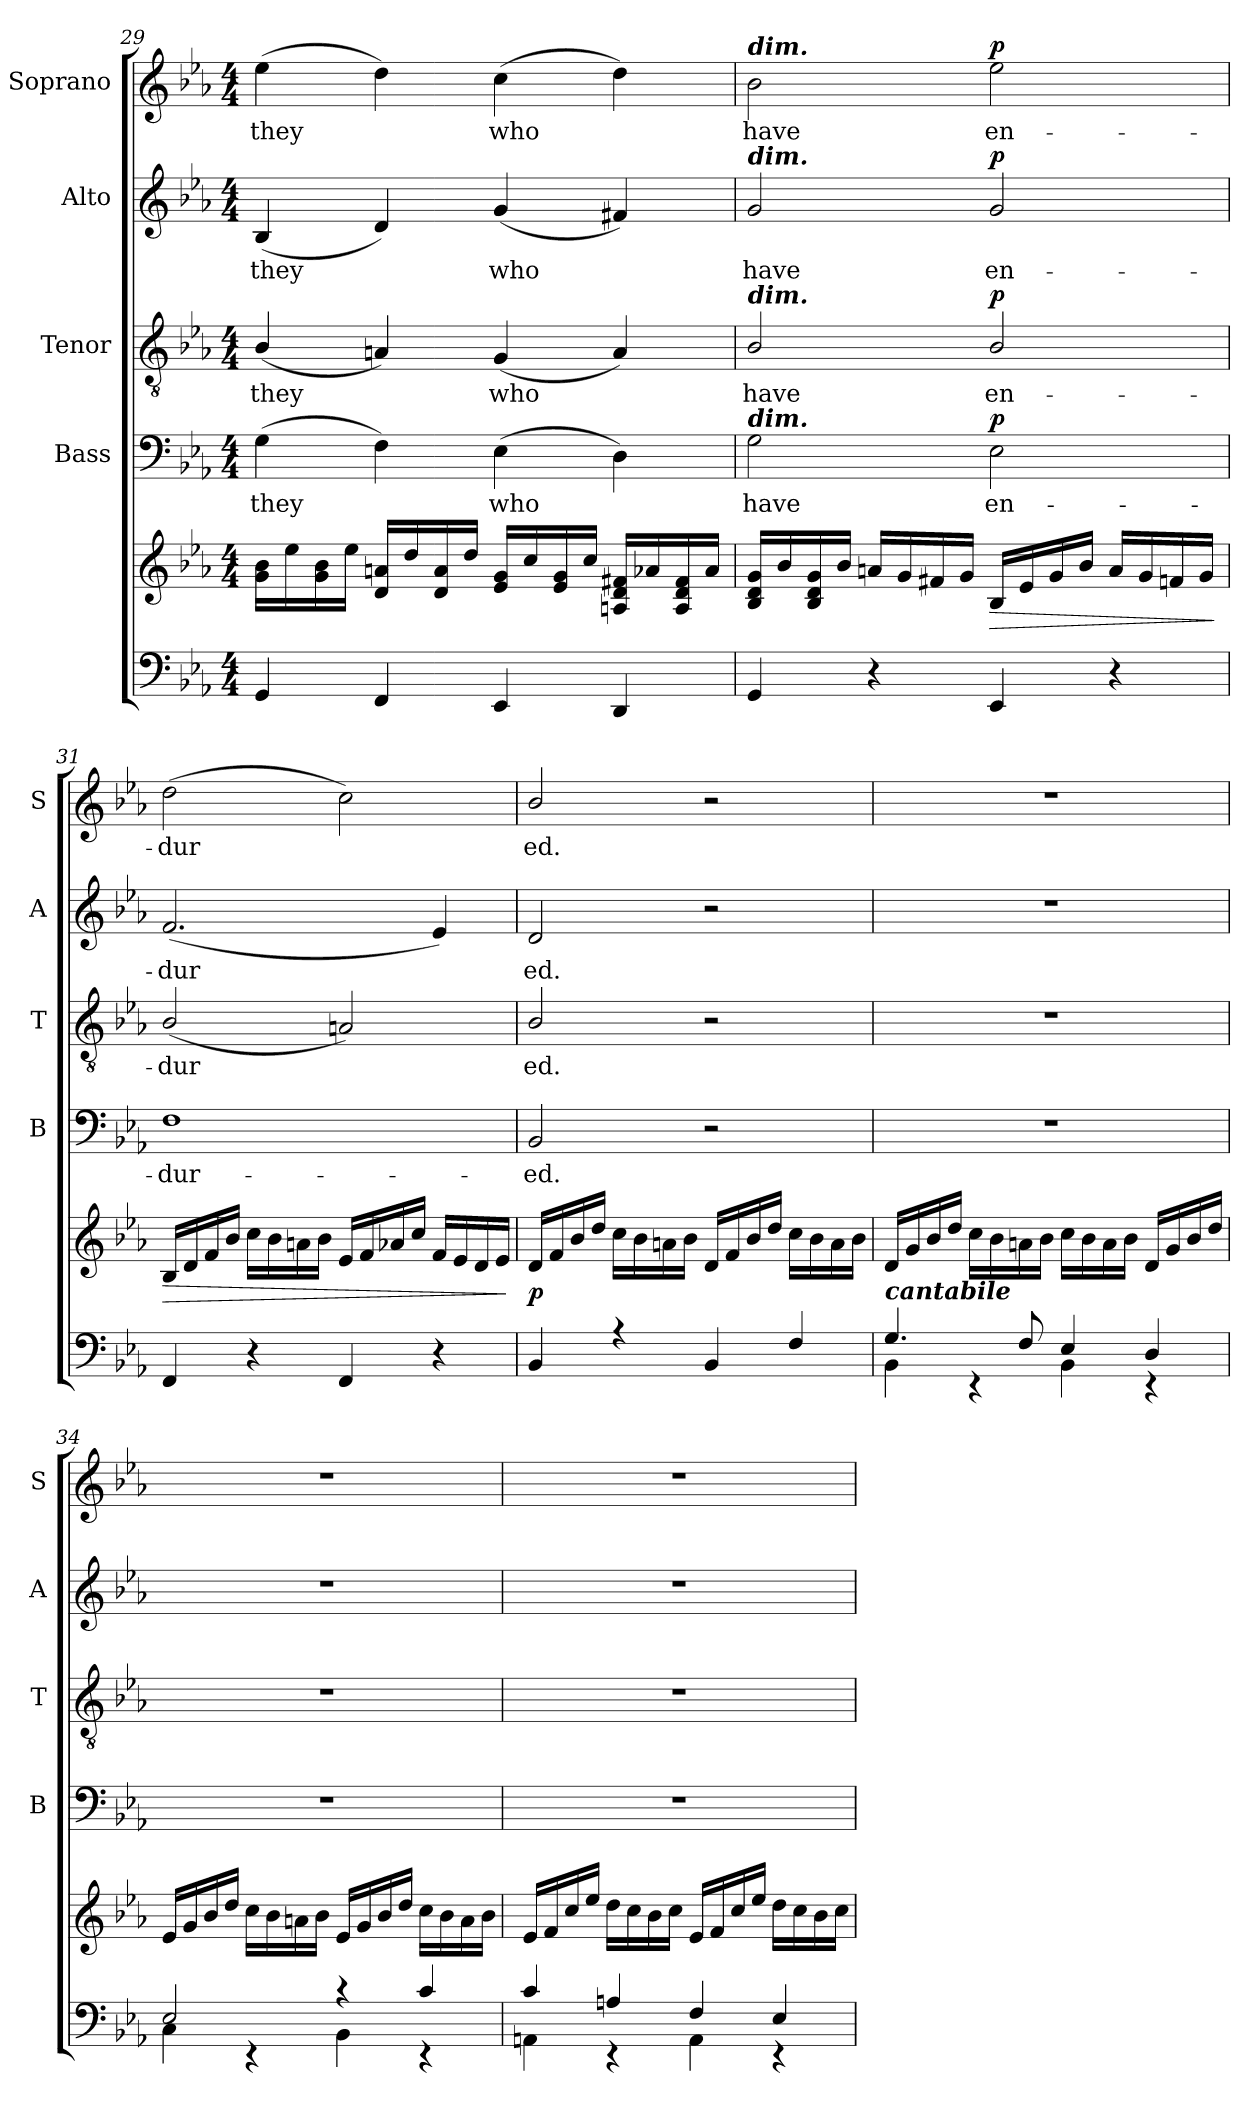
**kern	**kern	**dynam	**kern	**text	**dynam	**kern	**text	**dynam	**kern	**text	**dynam	**kern	**text	**dynam
*part6	*part5	*part5	*part4	*part4	*part4	*part3	*part3	*part3	*part2	*part2	*part2	*part1	*part1	*part1
*staff6	*staff5	*staff5	*staff4	*staff4	*staff4	*staff3	*staff3	*staff3	*staff2	*staff2	*staff2	*staff1	*staff1	*staff1
*	*	*	*I"Bass	*	*	*I"Tenor	*	*	*I"Alto	*	*	*I"Soprano	*	*
*	*	*	*I'B	*	*	*I'T	*	*	*I'A	*	*	*I'S	*	*
*clefF4	*clefG2	*	*clefF4	*	*	*clefGv2	*	*	*clefG2	*	*	*clefG2	*	*
*k[b-e-a-]	*k[b-e-a-]	*	*k[b-e-a-]	*	*	*k[b-e-a-]	*	*	*k[b-e-a-]	*	*	*k[b-e-a-]	*	*
*E-:	*E-:	*	*E-:	*	*	*E-:	*	*	*E-:	*	*	*E-:	*	*
*M4/4	*M4/4	*	*M4/4	*	*	*M4/4	*	*	*M4/4	*	*	*M4/4	*	*
=29	=29	=29	=29	=29	=29	=29	=29	=29	=29	=29	=29	=29	=29	=29
!	!	!	!	!LO:LY:b	!	!	!LO:LY:b	!	!	!LO:LY:b	!	!	!LO:LY:b	!
4GG/	16g\ 16b-\LL	.	(>4G\	they	.	(<4B-/	they	.	(<4B-/	they	.	(>4ee-\	they	.
.	16ee-\	.	.	.	.	.	.	.	.	.	.	.	.	.
.	16g\ 16b-\	.	.	.	.	.	.	.	.	.	.	.	.	.
.	16ee-\JJ	.	.	.	.	.	.	.	.	.	.	.	.	.
4FF/	16d/ 16an/LL	.	4F\)	.	.	4An/)	.	.	4d/)	.	.	4dd\)	.	.
.	16dd/	.	.	.	.	.	.	.	.	.	.	.	.	.
.	16d/ 16a/	.	.	.	.	.	.	.	.	.	.	.	.	.
.	16dd/JJ	.	.	.	.	.	.	.	.	.	.	.	.	.
!	!	!	!	!LO:LY:b	!	!	!LO:LY:b	!	!	!LO:LY:b	!	!	!LO:LY:b	!
4EE-/	16e-/ 16g/LL	.	(>4E-\	who	.	(<4G/	who	.	(<4g/	who	.	(>4cc\	who	.
.	16cc/	.	.	.	.	.	.	.	.	.	.	.	.	.
.	16e-/ 16g/	.	.	.	.	.	.	.	.	.	.	.	.	.
.	16cc/JJ	.	.	.	.	.	.	.	.	.	.	.	.	.
4DD/	16An/ 16d/ 16f#X/LL	.	4D\)	.	.	4A/)	.	.	4f#X/)	.	.	4dd\)	.	.
.	16a-X/	.	.	.	.	.	.	.	.	.	.	.	.	.
.	16A/ 16d/ 16f#/	.	.	.	.	.	.	.	.	.	.	.	.	.
.	16a-/JJ	.	.	.	.	.	.	.	.	.	.	.	.	.
=30	=30	=30	=30	=30	=30	=30	=30	=30	=30	=30	=30	=30	=30	=30
!	!	!	!	!	!	!	!	!	!	!	!	!LO:TX:a:Bi:t=dim.	!	!
!	!	!	!	!	!	!	!	!	!LO:TX:a:Bi:t=dim.	!	!	!	!	!
!	!	!	!	!	!	!LO:TX:a:Bi:t=dim.	!	!	!	!	!	!	!	!
!	!	!	!LO:TX:a:Bi:t=dim.	!	!	!	!	!	!	!	!	!	!	!
!	!	!	!	!LO:LY:b	!	!	!LO:LY:b	!	!	!LO:LY:b	!	!	!LO:LY:b	!
4GG/	16B-/ 16d/ 16g/LL	.	2G\	have	.	2B-/	have	.	2g/	have	.	2b-\	have	.
.	16b-/	.	.	.	.	.	.	.	.	.	.	.	.	.
.	16B-/ 16d/ 16g/	.	.	.	.	.	.	.	.	.	.	.	.	.
.	16b-/JJ	.	.	.	.	.	.	.	.	.	.	.	.	.
4r	16an/LL	.	.	.	.	.	.	.	.	.	.	.	.	.
.	16g/	.	.	.	.	.	.	.	.	.	.	.	.	.
.	16f#X/	.	.	.	.	.	.	.	.	.	.	.	.	.
.	16g/JJ	.	.	.	.	.	.	.	.	.	.	.	.	.
!	!	!LO:HP:b	!	!LO:LY:b	!LO:DY:b	!	!LO:LY:b	!LO:DY:b	!	!LO:LY:b	!LO:DY:b	!	!LO:LY:b	!LO:DY:b
4EE-/	16B-/LL	>	2E-\	en-	p	2B-/	en-	p	2g/	en-	p	2ee-\	en-	p
.	16e-/	.	.	.	.	.	.	.	.	.	.	.	.	.
.	16g/	.	.	.	.	.	.	.	.	.	.	.	.	.
.	16b-/JJ	.	.	.	.	.	.	.	.	.	.	.	.	.
4r	16a/LL	.	.	.	.	.	.	.	.	.	.	.	.	.
.	16g/	.	.	.	.	.	.	.	.	.	.	.	.	.
.	16fn/	.	.	.	.	.	.	.	.	.	.	.	.	.
.	16g/JJ	.	.	.	.	.	.	.	.	.	.	.	.	.
.	.	]	.	.	.	.	.	.	.	.	.	.	.	.
!!LO:LB:g=z
=31	=31	=31	=31	=31	=31	=31	=31	=31	=31	=31	=31	=31	=31	=31
*^	*	*	*	*	*	*	*	*	*	*	*	*	*	*
!	!	!	!LO:HP:b	!	!LO:LY:b	!	!	!LO:LY:b	!	!	!LO:LY:b	!	!	!LO:LY:b	!
4FF/	1ryy	16B-/LL	>	1F	-dur-	.	(<2B-/	-dur­	.	(<2.f/	-dur­	.	(>2dd\	-dur­	.
.	.	16d/	.	.	.	.	.	.	.	.	.	.	.	.	.
.	.	16f/	.	.	.	.	.	.	.	.	.	.	.	.	.
.	.	16b-/JJ	.	.	.	.	.	.	.	.	.	.	.	.	.
4r	.	16cc\LL	.	.	.	.	.	.	.	.	.	.	.	.	.
.	.	16b-\	.	.	.	.	.	.	.	.	.	.	.	.	.
.	.	16an\	.	.	.	.	.	.	.	.	.	.	.	.	.
.	.	16b-\JJ	.	.	.	.	.	.	.	.	.	.	.	.	.
4FF/	.	16e-/LL	.	.	.	.	2An/)	.	.	.	.	.	2cc\)	.	.
.	.	16f/	.	.	.	.	.	.	.	.	.	.	.	.	.
.	.	16a-X/	.	.	.	.	.	.	.	.	.	.	.	.	.
.	.	16cc/JJ	.	.	.	.	.	.	.	.	.	.	.	.	.
4r	.	16f/LL	.	.	.	.	.	.	.	4e-/)	.	.	.	.	.
.	.	16e-/	.	.	.	.	.	.	.	.	.	.	.	.	.
.	.	16d/	.	.	.	.	.	.	.	.	.	.	.	.	.
.	.	16e-/JJ	.	.	.	.	.	.	.	.	.	.	.	.	.
*v	*v	*	*	*	*	*	*	*	*	*	*	*	*	*	*
.	.	]	.	.	.	.	.	.	.	.	.	.	.	.
=32	=32	=32	=32	=32	=32	=32	=32	=32	=32	=32	=32	=32	=32	=32
*^	*	*	*	*	*	*	*	*	*	*	*	*	*	*
!	!	!	!LO:DY:b	!	!LO:LY:b	!	!	!LO:LY:b	!	!	!LO:LY:b	!	!	!LO:LY:b	!
4BB-/	1ryy	16d/LL	p	2BB-/	-ed.	.	2B-/	ed.	.	2d/	ed.	.	2b-/	ed.	.
.	.	16f/	.	.	.	.	.	.	.	.	.	.	.	.	.
.	.	16b-/	.	.	.	.	.	.	.	.	.	.	.	.	.
.	.	16dd/JJ	.	.	.	.	.	.	.	.	.	.	.	.	.
4r	.	16cc\LL	.	.	.	.	.	.	.	.	.	.	.	.	.
.	.	16b-\	.	.	.	.	.	.	.	.	.	.	.	.	.
.	.	16an\	.	.	.	.	.	.	.	.	.	.	.	.	.
.	.	16b-\JJ	.	.	.	.	.	.	.	.	.	.	.	.	.
4BB-/	.	16d/LL	.	2r	.	.	2r	.	.	2r	.	.	2r	.	.
.	.	16f/	.	.	.	.	.	.	.	.	.	.	.	.	.
.	.	16b-/	.	.	.	.	.	.	.	.	.	.	.	.	.
.	.	16dd/JJ	.	.	.	.	.	.	.	.	.	.	.	.	.
4F/	.	16cc\LL	.	.	.	.	.	.	.	.	.	.	.	.	.
.	.	16b-\	.	.	.	.	.	.	.	.	.	.	.	.	.
.	.	16a\	.	.	.	.	.	.	.	.	.	.	.	.	.
.	.	16b-\JJ	.	.	.	.	.	.	.	.	.	.	.	.	.
=33	=33	=33	=33	=33	=33	=33	=33	=33	=33	=33	=33	=33	=33	=33	=33
!LO:TX:a:Bi:t=cantabile	!	!	!	!	!	!	!	!	!	!	!	!	!	!	!
4.G/	4BB-\	16d/LL	.	1r	.	.	1r	.	.	1r	.	.	1r	.	.
.	.	16g/	.	.	.	.	.	.	.	.	.	.	.	.	.
.	.	16b-/	.	.	.	.	.	.	.	.	.	.	.	.	.
.	.	16dd/JJ	.	.	.	.	.	.	.	.	.	.	.	.	.
.	4rEE	16cc\LL	.	.	.	.	.	.	.	.	.	.	.	.	.
.	.	16b-\	.	.	.	.	.	.	.	.	.	.	.	.	.
8F/	.	16an\	.	.	.	.	.	.	.	.	.	.	.	.	.
.	.	16b-\JJ	.	.	.	.	.	.	.	.	.	.	.	.	.
4E-/	4BB-\	16cc\LL	.	.	.	.	.	.	.	.	.	.	.	.	.
.	.	16b-\	.	.	.	.	.	.	.	.	.	.	.	.	.
.	.	16a\	.	.	.	.	.	.	.	.	.	.	.	.	.
.	.	16b-\JJ	.	.	.	.	.	.	.	.	.	.	.	.	.
4D/	4rEE	16d/LL	.	.	.	.	.	.	.	.	.	.	.	.	.
.	.	16g/	.	.	.	.	.	.	.	.	.	.	.	.	.
.	.	16b-/	.	.	.	.	.	.	.	.	.	.	.	.	.
.	.	16dd/JJ	.	.	.	.	.	.	.	.	.	.	.	.	.
=34	=34	=34	=34	=34	=34	=34	=34	=34	=34	=34	=34	=34	=34	=34	=34
2E-/	4C\	16e-/LL	.	1r	.	.	1r	.	.	1r	.	.	1r	.	.
.	.	16g/	.	.	.	.	.	.	.	.	.	.	.	.	.
.	.	16b-/	.	.	.	.	.	.	.	.	.	.	.	.	.
.	.	16dd/JJ	.	.	.	.	.	.	.	.	.	.	.	.	.
.	4rEE	16cc\LL	.	.	.	.	.	.	.	.	.	.	.	.	.
.	.	16b-\	.	.	.	.	.	.	.	.	.	.	.	.	.
.	.	16an\	.	.	.	.	.	.	.	.	.	.	.	.	.
.	.	16b-\JJ	.	.	.	.	.	.	.	.	.	.	.	.	.
4rc	4BB-\	16e-/LL	.	.	.	.	.	.	.	.	.	.	.	.	.
.	.	16g/	.	.	.	.	.	.	.	.	.	.	.	.	.
.	.	16b-/	.	.	.	.	.	.	.	.	.	.	.	.	.
.	.	16dd/JJ	.	.	.	.	.	.	.	.	.	.	.	.	.
4c/	4rEE	16cc\LL	.	.	.	.	.	.	.	.	.	.	.	.	.
.	.	16b-\	.	.	.	.	.	.	.	.	.	.	.	.	.
.	.	16a\	.	.	.	.	.	.	.	.	.	.	.	.	.
.	.	16b-\JJ	.	.	.	.	.	.	.	.	.	.	.	.	.
!!LO:LB:g=z
=35	=35	=35	=35	=35	=35	=35	=35	=35	=35	=35	=35	=35	=35	=35	=35
*	*	*^	*	*	*	*	*	*	*	*	*	*	*	*	*
4c/	4AAn\	16e-/LL	1ryy	.	1r	.	.	1r	.	.	1r	.	.	1r	.	.
.	.	16f/	.	.	.	.	.	.	.	.	.	.	.	.	.	.
.	.	16cc/	.	.	.	.	.	.	.	.	.	.	.	.	.	.
.	.	16ee-/JJ	.	.	.	.	.	.	.	.	.	.	.	.	.	.
4An/	4rEE	16dd\LL	.	.	.	.	.	.	.	.	.	.	.	.	.	.
.	.	16cc\	.	.	.	.	.	.	.	.	.	.	.	.	.	.
.	.	16b-\	.	.	.	.	.	.	.	.	.	.	.	.	.	.
.	.	16cc\JJ	.	.	.	.	.	.	.	.	.	.	.	.	.	.
4F/	4AA\	16e-/LL	.	.	.	.	.	.	.	.	.	.	.	.	.	.
.	.	16f/	.	.	.	.	.	.	.	.	.	.	.	.	.	.
.	.	16cc/	.	.	.	.	.	.	.	.	.	.	.	.	.	.
.	.	16ee-/JJ	.	.	.	.	.	.	.	.	.	.	.	.	.	.
4E-/	4rEE	16dd\LL	.	.	.	.	.	.	.	.	.	.	.	.	.	.
.	.	16cc\	.	.	.	.	.	.	.	.	.	.	.	.	.	.
.	.	16b-\	.	.	.	.	.	.	.	.	.	.	.	.	.	.
.	.	16cc\JJ	.	.	.	.	.	.	.	.	.	.	.	.	.	.
*v	*v	*	*	*	*	*	*	*	*	*	*	*	*	*	*	*
*	*v	*v	*	*	*	*	*	*	*	*	*	*	*	*	*
=	=	=	=	=	=	=	=	=	=	=	=	=	=	=
*-	*-	*-	*-	*-	*-	*-	*-	*-	*-	*-	*-	*-	*-	*-
